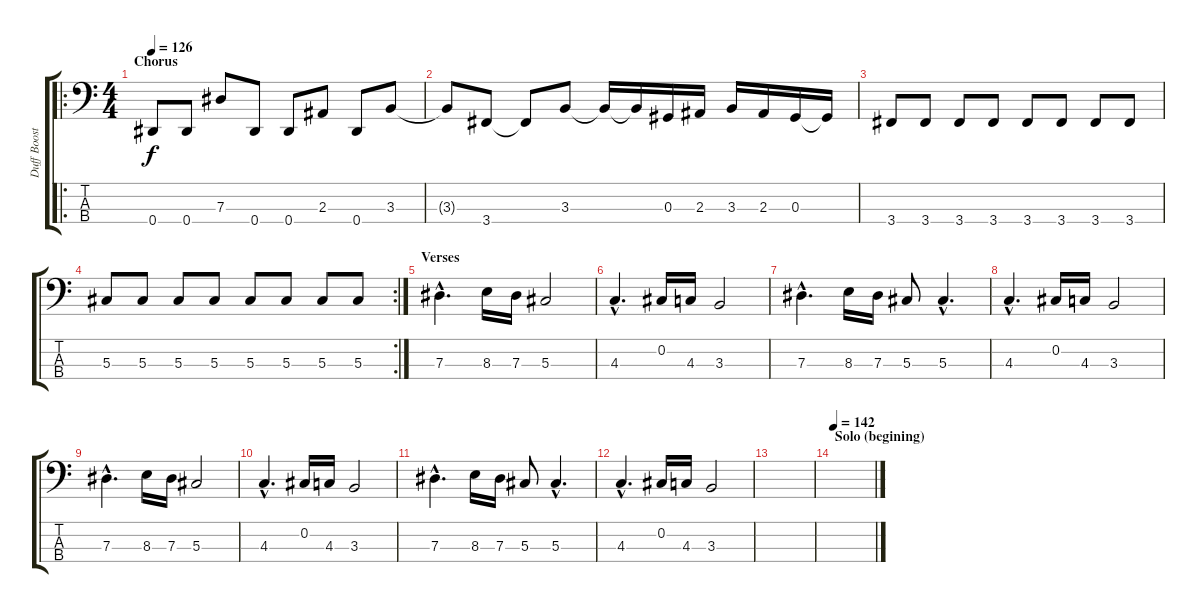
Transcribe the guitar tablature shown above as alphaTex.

\track ("Duff Booster" "Duff Boost") {instrument fretlessbass}
\staff {score tabs}
\tuning (Gb2 Db2 Ab1 Eb1) {hide}
\ro
\ts (4 4)
\section ("" "Chorus")
\tempo 126
\clef f4
\ks c
0.4.8{dy f} 0.4.8 7.3.8 0.4.8 0.4.8 2.3.8 0.4.8 3.3.8 |
3.3{t}.8 3.4.8 3.4{t}.8 3.3.8 3.3{t}.16 3.3{t}.16 0.3.16 2.3.16 3.3.16 2.3.16 0.3.16 0.3{t}.16 |
3.4.8 3.4.8 3.4.8 3.4.8 3.4.8 3.4.8 3.4.8 3.4.8 |
\rc 2
5.3.8 5.3.8 5.3.8 5.3.8 5.3.8 5.3.8 5.3.8 5.3.8 |
\section ("" "Verses")
7.3{hac}.4{d} 8.3.16 7.3.16 5.3.2 |
4.3{hac}.4{d} 0.2.16 4.3.16 3.3.2 |
7.3{hac}.4{d} 8.3.16 7.3.16 5.3.8 5.3{hac}.4{d} |
4.3{hac}.4{d} 0.2.16 4.3.16 3.3.2 |
7.3{hac}.4{d} 8.3.16 7.3.16 5.3.2 |
4.3{hac}.4{d} 0.2.16 4.3.16 3.3.2 |
7.3{hac}.4{d} 8.3.16 7.3.16 5.3.8 5.3{hac}.4{d} |
4.3{hac}.4{d} 0.2.16 4.3.16 3.3.2 |
|
\section ("" "Solo (begining)")
\tempo 142
